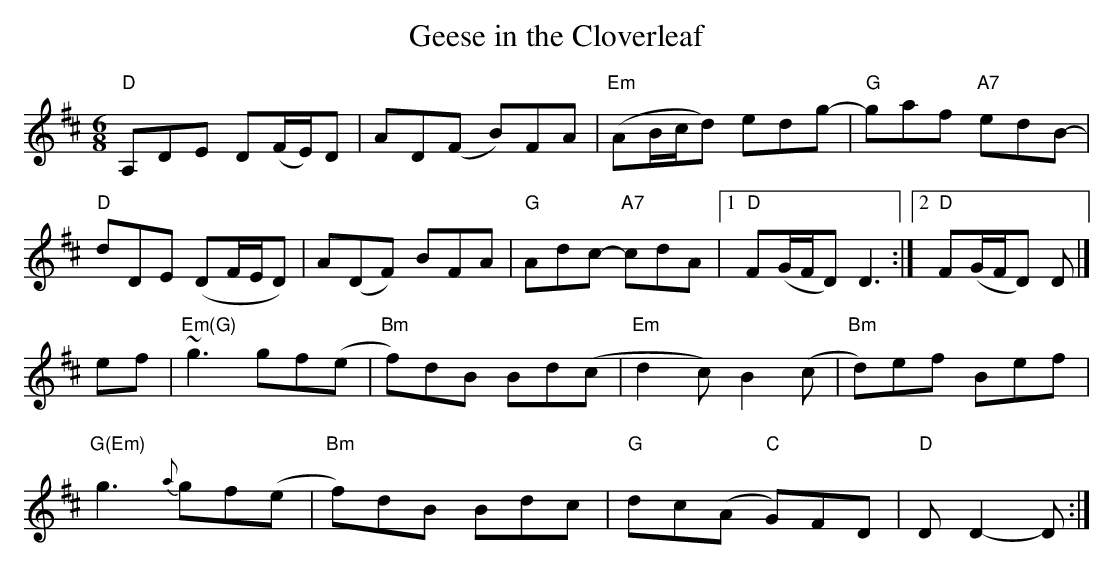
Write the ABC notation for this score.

X:1
T:Geese in the Cloverleaf
M:6/8
L:1/8
K:D
C:Donna Hebert
"D"A,DE D(F/E/)D|AD(F B)FA|"Em"(AB/c/d) edg-|"G"gaf "A7"edB-|!
"D"dDE (DF/E/D)|A(DF) BFA|"G"Adc- "A7"cdA|1"D"F(G/F/D) D3:|2"D"F(G/F/D) D|]!
ef|"Em(G)"~g3 gf(e|"Bm"f)dB Bd(c|"Em"d2c) B2(c|"Bm"d)ef Bef|!
"G(Em)"g3 {a}gf(e|"Bm"f)dB Bdc|"G"dc(A "C"G)FD|"D"DD2-D:|]!
